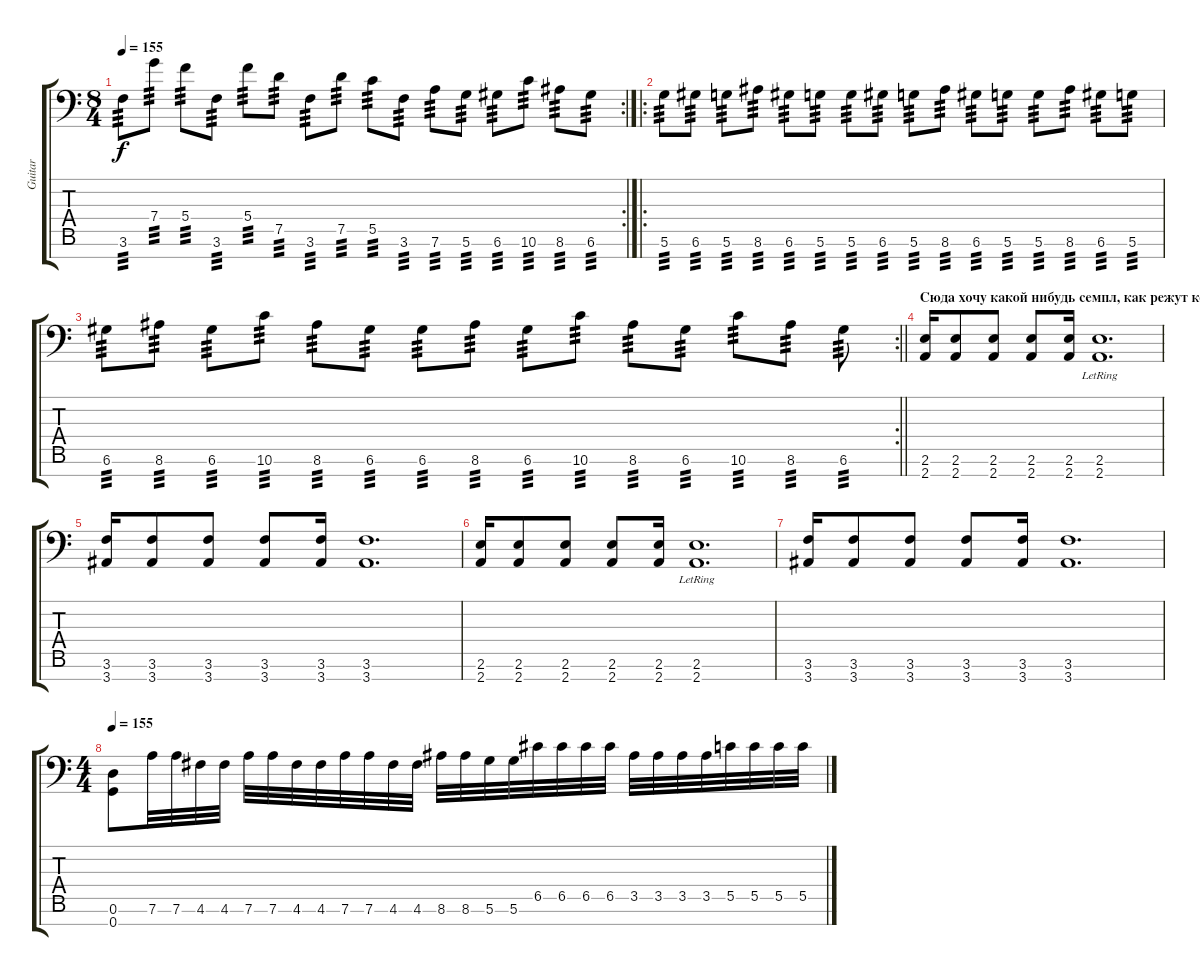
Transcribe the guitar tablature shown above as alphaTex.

\track ("Guitar" "Guitar") {instrument distortionguitar}
\staff {score tabs}
\tuning (D4 A3 F3 C3 G2 D2 G1) {hide}
\rc 2
\ts (8 4)
\tempo 155
\clef f4
\ks c
3.6.8{tp 3 dy f} 7.4.8{tp 3} 5.4.8{tp 3} 3.6.8{tp 3} 5.4.8{tp 3} 7.5.8{tp 3} 3.6.8{tp 3} 7.5.8{tp 3} 5.5.8{tp 3} 3.6.8{tp 3} 7.6.8{tp 3} 5.6.8{tp 3} 6.6.8{tp 3} 10.6.8{tp 3} 8.6.8{tp 3} 6.6.8{tp 3} |
\ro
5.6.8{tp 3} 6.6.8{tp 3} 5.6.8{tp 3} 8.6.8{tp 3} 6.6.8{tp 3} 5.6.8{tp 3} 5.6.8{tp 3} 6.6.8{tp 3} 5.6.8{tp 3} 8.6.8{tp 3} 6.6.8{tp 3} 5.6.8{tp 3} 5.6.8{tp 3} 8.6.8{tp 3} 6.6.8{tp 3} 5.6.8{tp 3} |
\rc 2
\barLineRight lightlight
6.6.8{tp 3} 8.6.8{tp 3} 6.6.8{tp 3} 10.6.8{tp 3} 8.6.8{tp 3} 6.6.8{tp 3} 6.6.8{tp 3} 8.6.8{tp 3} 6.6.8{tp 3} 10.6.8{tp 3} 8.6.8{tp 3} 6.6.8{tp 3} 10.6.8{tp 3} 8.6.8{tp 3} 6.6.8{tp 3} |
\section ("" "Сюда хочу какой нибудь семпл, как режут кого нибудь или хуй знает, чо нибудь пиздатое короче))) пт п")
(2.6 2.7).16 (2.6 2.7).8 (2.6 2.7).8 (2.6 2.7).8 (2.6 2.7).16 (2.6 2.7{lr}).1{d} |
(3.6 3.7).16 (3.6 3.7).8 (3.6 3.7).8 (3.6 3.7).8 (3.6 3.7).16 (3.6 3.7).1{d} |
(2.6 2.7).16 (2.6 2.7).8 (2.6 2.7).8 (2.6 2.7).8 (2.6 2.7).16 (2.6 2.7{lr}).1{d} |
(3.6 3.7).16 (3.6 3.7).8 (3.6 3.7).8 (3.6 3.7).8 (3.6 3.7).16 (3.6 3.7).1{d} |
\ts (4 4)
\tempo 155
(0.6 0.7).8 7.6.32 7.6.32 4.6.32 4.6.32 7.6.32 7.6.32 4.6.32 4.6.32 7.6.32 7.6.32 4.6.32 4.6.32 8.6.32 8.6.32 5.6.32 5.6.32 6.5.32 6.5.32 6.5.32 6.5.32 3.5.32 3.5.32 3.5.32 3.5.32 5.5.32 5.5.32 5.5.32 5.5.32
